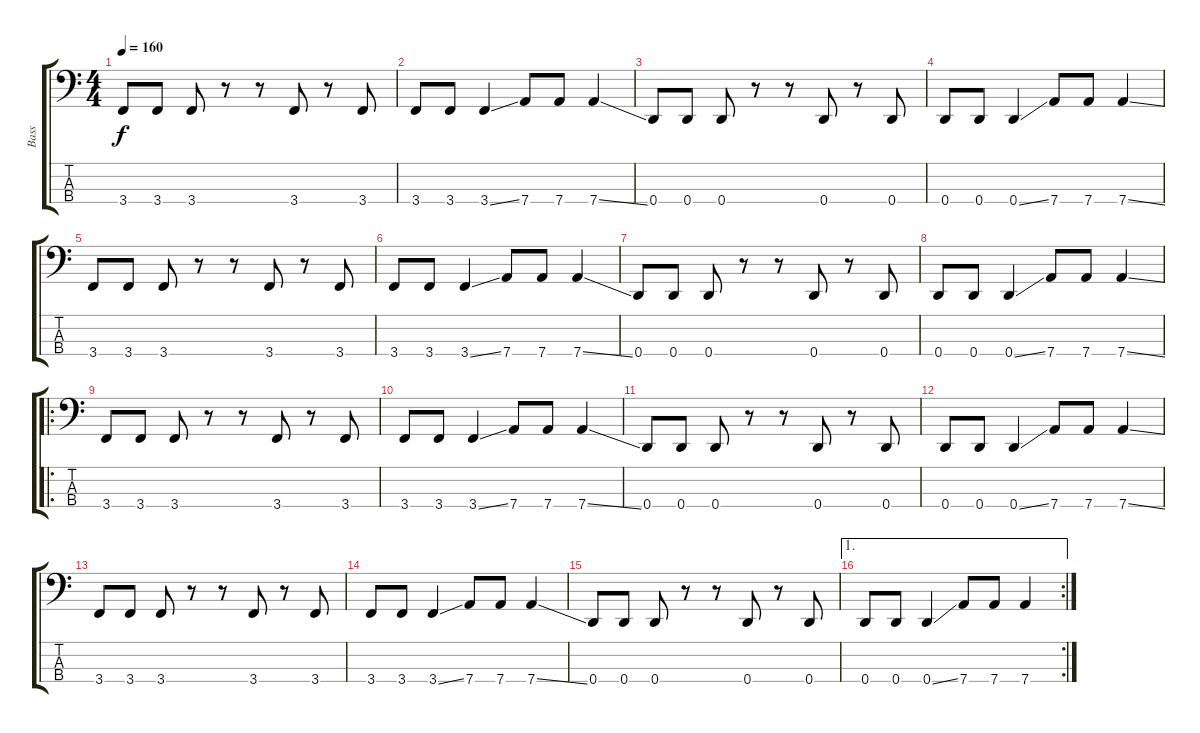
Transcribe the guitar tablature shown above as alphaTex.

\track ("Bass" "Bass") {instrument electricbassfinger}
\staff {score tabs}
\tuning (G2 D2 A1 D1) {hide}
\ts (4 4)
\tempo 160
\clef f4
\ks c
3.4.8{dy f} 3.4.8 3.4.8 r.8 r.8 3.4.8 r.8 3.4.8 |
3.4.8 3.4.8 3.4{ss}.4 7.4.8 7.4.8 7.4{ss}.4 |
0.4.8 0.4.8 0.4.8 r.8 r.8 0.4.8 r.8 0.4.8 |
0.4.8 0.4.8 0.4{ss}.4 7.4.8 7.4.8 7.4{ss}.4 |
3.4.8 3.4.8 3.4.8 r.8 r.8 3.4.8 r.8 3.4.8 |
3.4.8 3.4.8 3.4{ss}.4 7.4.8 7.4.8 7.4{ss}.4 |
0.4.8 0.4.8 0.4.8 r.8 r.8 0.4.8 r.8 0.4.8 |
0.4.8 0.4.8 0.4{ss}.4 7.4.8 7.4.8 7.4{ss}.4 |
\ro
3.4.8 3.4.8 3.4.8 r.8 r.8 3.4.8 r.8 3.4.8 |
3.4.8 3.4.8 3.4{ss}.4 7.4.8 7.4.8 7.4{ss}.4 |
0.4.8 0.4.8 0.4.8 r.8 r.8 0.4.8 r.8 0.4.8 |
0.4.8 0.4.8 0.4{ss}.4 7.4.8 7.4.8 7.4{ss}.4 |
3.4.8 3.4.8 3.4.8 r.8 r.8 3.4.8 r.8 3.4.8 |
3.4.8 3.4.8 3.4{ss}.4 7.4.8 7.4.8 7.4{ss}.4 |
0.4.8 0.4.8 0.4.8 r.8 r.8 0.4.8 r.8 0.4.8 |
\ae 1
\rc 2
0.4.8 0.4.8 0.4{ss}.4 7.4.8 7.4.8 7.4{ss}.4
